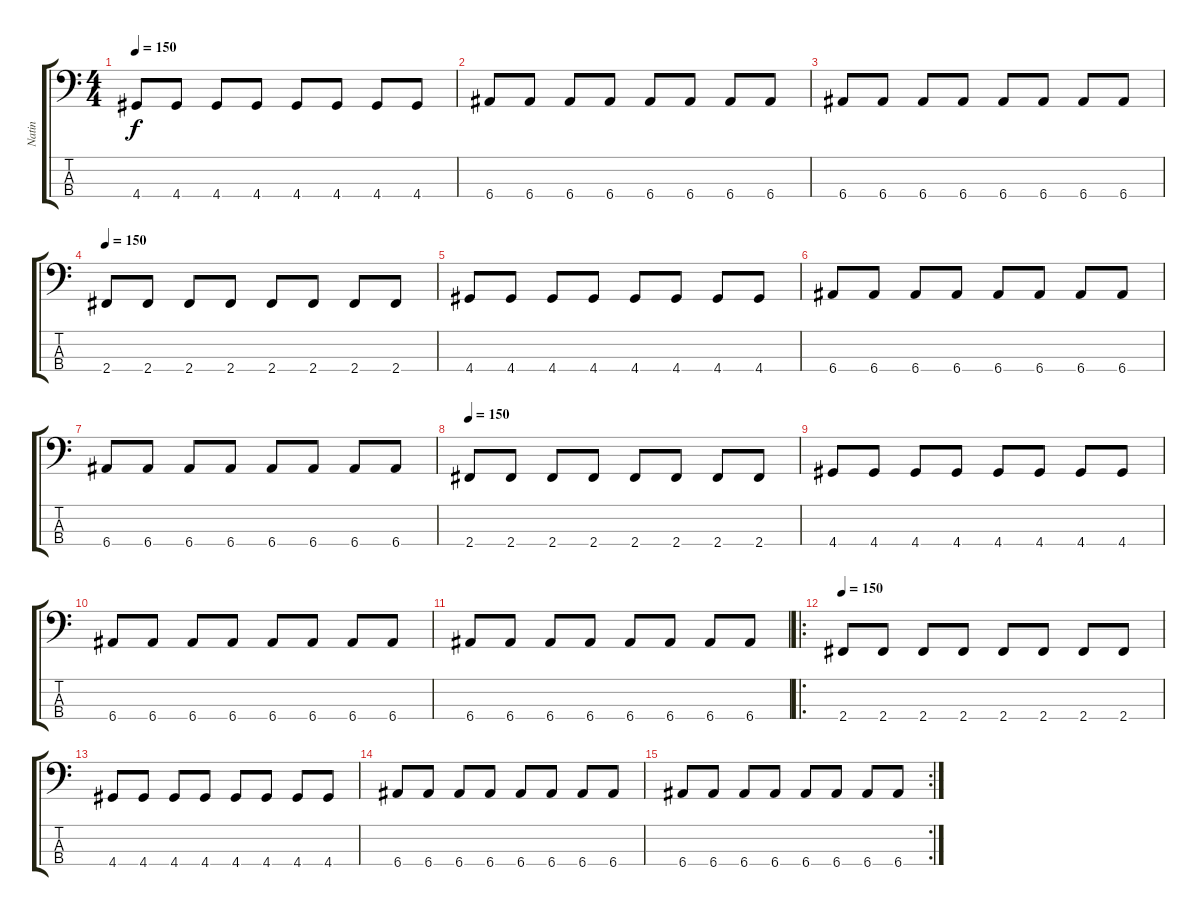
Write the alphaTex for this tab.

\track ("Natin" "Natin") {instrument electricbassfinger}
\staff {score tabs}
\tuning (G2 D2 A1 E1) {hide}
\ts (4 4)
\tempo 150
\clef f4
\ks c
4.4.8{dy f} 4.4.8 4.4.8 4.4.8 4.4.8 4.4.8 4.4.8 4.4.8 |
6.4.8 6.4.8 6.4.8 6.4.8 6.4.8 6.4.8 6.4.8 6.4.8 |
6.4.8 6.4.8 6.4.8 6.4.8 6.4.8 6.4.8 6.4.8 6.4.8 |
\tempo 150
2.4.8 2.4.8 2.4.8 2.4.8 2.4.8 2.4.8 2.4.8 2.4.8 |
4.4.8 4.4.8 4.4.8 4.4.8 4.4.8 4.4.8 4.4.8 4.4.8 |
6.4.8 6.4.8 6.4.8 6.4.8 6.4.8 6.4.8 6.4.8 6.4.8 |
6.4.8 6.4.8 6.4.8 6.4.8 6.4.8 6.4.8 6.4.8 6.4.8 |
\tempo 150
2.4.8 2.4.8 2.4.8 2.4.8 2.4.8 2.4.8 2.4.8 2.4.8 |
4.4.8 4.4.8 4.4.8 4.4.8 4.4.8 4.4.8 4.4.8 4.4.8 |
6.4.8 6.4.8 6.4.8 6.4.8 6.4.8 6.4.8 6.4.8 6.4.8 |
6.4.8 6.4.8 6.4.8 6.4.8 6.4.8 6.4.8 6.4.8 6.4.8 |
\ro
\tempo 150
2.4.8 2.4.8 2.4.8 2.4.8 2.4.8 2.4.8 2.4.8 2.4.8 |
4.4.8 4.4.8 4.4.8 4.4.8 4.4.8 4.4.8 4.4.8 4.4.8 |
6.4.8 6.4.8 6.4.8 6.4.8 6.4.8 6.4.8 6.4.8 6.4.8 |
\rc 2
6.4.8 6.4.8 6.4.8 6.4.8 6.4.8 6.4.8 6.4.8 6.4.8
